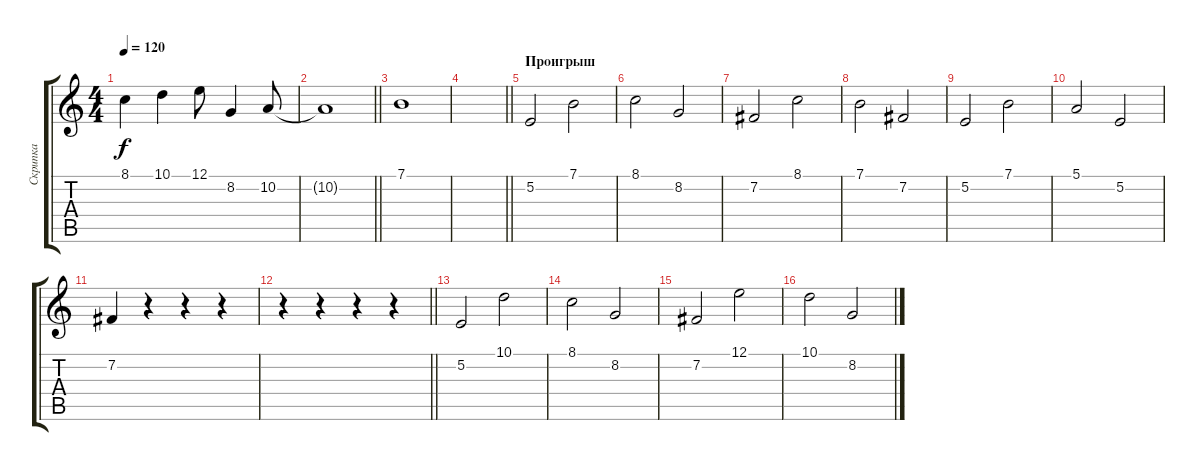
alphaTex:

\track ("Скрипка" "Скрипка") {instrument violin}
\staff {score tabs}
\tuning (E4 B3 G3 D3 A2 E2) {hide}
\ts (4 4)
\tempo 120
\clef g2
\ks c
8.1.4{dy f} 10.1.4 12.1.8 8.2.4 10.2.8 |
\barLineRight lightlight
10.2{t}.1 |
7.1.1 |
\barLineRight lightlight
|
\section ("" "Проигрыш")
5.2.2 7.1.2 |
8.1.2 8.2.2 |
7.2.2 8.1.2 |
7.1.2 7.2.2 |
5.2.2 7.1.2 |
5.1.2 5.2.2 |
7.2.4 r.4 r.4 r.4 |
\barLineRight lightlight
r.4 r.4 r.4 r.4 |
\section ("" " ")
5.2.2 10.1.2 |
8.1.2 8.2.2 |
7.2.2 12.1.2 |
10.1.2 8.2.2
